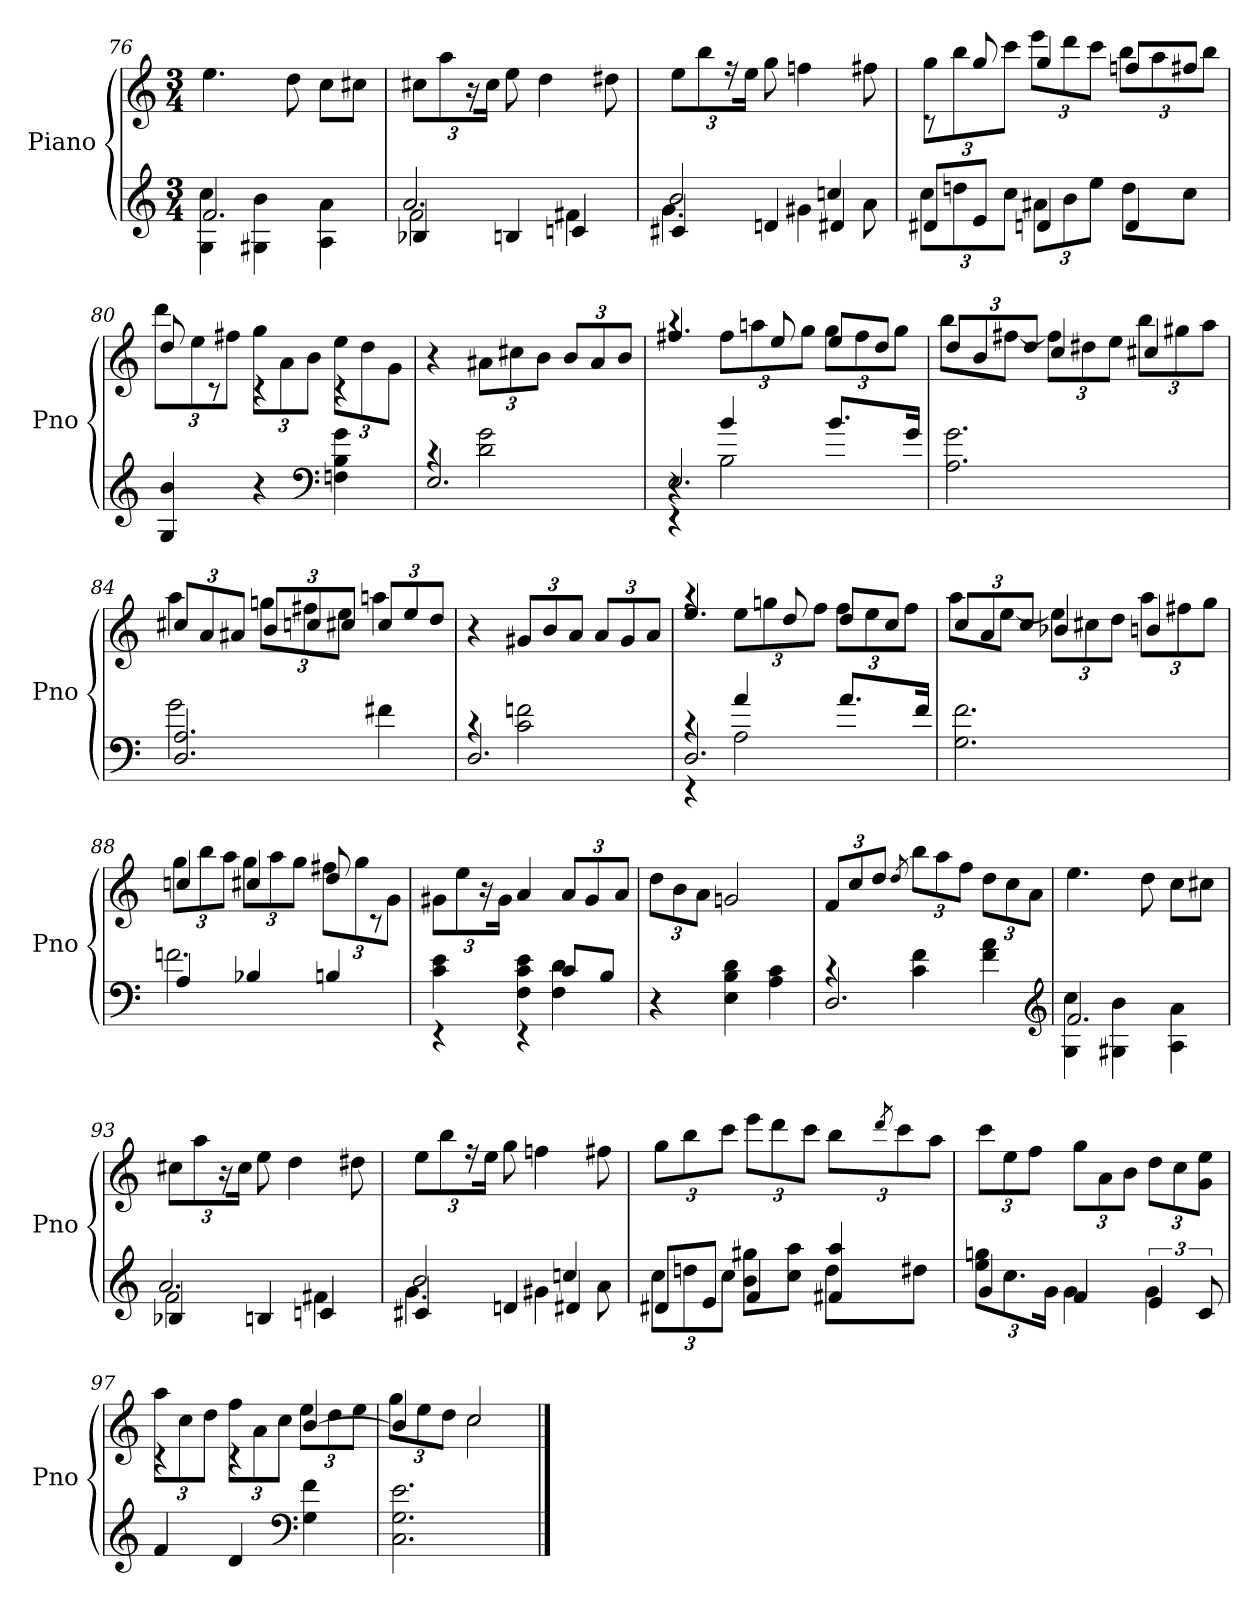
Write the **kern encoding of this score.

**kern	**kern
*part1	*part1
*staff2	*staff1
*I"Piano	*
*I'Pno	*
*clefG2	*clefG2
*k[]	*k[]
*C:	*C:
*M3/4	*M3/4
=76	=76
*^	*
2.f	4G 4cc	4.ee
.	4G#X 4b	.
.	.	8dd
.	4A 4a	8ccL
.	.	8cc#XJ
=77	=77	=77
*	*^	*
4B-X	2f	2.a	12cc#XL
.	.	.	12aa
.	.	.	24r
.	.	.	24cc#Jk
4Bn	.	.	8ee
.	.	.	4dd
4cn	4f#X	.	.
.	.	.	8dd#X
=78	=78	=78	=78
4c#X	4.g	2b	12eeL
.	.	.	12bb
.	.	.	24r
.	.	.	24eeJk
4dn	.	.	8gg
.	4g#X	.	4ffn
4d#X	.	4ccn	.
.	8a	.	8ff#X
*	*v	*v	*
=79	=79	=79
*	*	*^
8d#XL	12ccL	8rc	12ggL
.	12ddn	.	12bb
8eJ	.	8gg	.
.	12ccJ	.	12cccJ
4dn	12a#XL	4gg	12eeeL
.	12b	.	12ddd
.	12eeJ	.	12cccJ
4d	8ddL	8ffnL	12bbL
.	.	.	12aa
.	8ccJ	8ff#XJ	.
.	.	.	12bbJ
*v	*v	*	*
=80	=80	=80
4G 4b	8dd	12dddL
.	.	12ee
.	8rc	.
.	.	12ff#XJ
4r	4rc	12ggL
.	.	12a
.	.	12bJ
*clefF4	*	*
4Fn 4B 4g	4rc	12eeL
.	.	12dd
.	.	12gJ
*	*v	*v
=81	=81
*^	*
2.E	4rc	4r
.	2d 2g	12a#XL
.	.	12cc#X
.	.	12bJ
.	.	12bL
.	.	12a#
.	.	12bJ
=82	=82	=82
*	*^	*^
2.E	4rEE	4r	4.ff#X	4raa
.	2B	4b	.	12ff#L
.	.	.	.	12aan
.	.	.	8ee	.
.	.	.	.	12ggJ
.	.	8.bL	8eeL	12ggL
.	.	.	.	12ff#
.	.	.	8ddJ	.
.	.	.	.	12ggJ
.	.	16gJk	.	.
*v	*v	*v	*	*
=83	=83	=83
2.A 2.g	12ddL	8bbL
.	12b	.
.	.	[8ff#XJ
.	12ddJ	.
.	4cc	12ff#L]
.	.	12dd#X
.	.	12eeJ
.	4cc#X	12bbL
.	.	12gg#X
.	.	12aaJ
=84	=84	=84
*^	*	*
2.D 2.A	2g	12cc#XL	4aa
.	.	12a	.
.	.	12a#XJ	.
.	.	12bL	12ggnL
.	.	12ccn	12ff#X
.	.	12cc#XJ	12eeJ
.	4f#X	12cc#L	4aan
.	.	12ee	.
.	.	12ddJ	.
*	*	*v	*v
=85	=85	=85
2.D	4rc	4r
.	2c 2fn	12g#XL
.	.	12b
.	.	12aJ
.	.	12aL
.	.	12g#
.	.	12aJ
=86	=86	=86
*	*^	*^
2.D	4rEE	4rc	4.ee	4raa
.	2A	4a	.	12eeL
.	.	.	.	12ggn
.	.	.	8dd	.
.	.	.	.	12ffJ
.	.	8.aL	8ddL	12ffL
.	.	.	.	12ee
.	.	.	8ccJ	.
.	.	.	.	12ffJ
.	.	16fJk	.	.
*v	*v	*v	*	*
=87	=87	=87
2.G 2.f	12ccL	8aaL
.	12a	.
.	.	[8eeJ
.	12ccJ	.
.	4b-X	12eeL]
.	.	12cc#X
.	.	12ddJ
.	4bn	12aaL
.	.	12ff#X
.	.	12ggJ
=88	=88	=88
*^	*	*
4A	2.fn	4ccn	12ggL
.	.	.	12bb
.	.	.	12aaJ
4B-X	.	4cc#X	12ggL
.	.	.	12aa
.	.	.	12ggJ
4Bn	.	8dd	12ff#XL
.	.	.	12gg
.	.	8rc	.
.	.	.	12gJ
*	*	*v	*v
=89	=89	=89
4rEE	4c 4e	12g#XL
.	.	12ee
.	.	24r
.	.	24g#Jk
4rEE	4F 4c 4e	4a
8cL	4F 4d	12aL
.	.	12g#
8BJ	.	.
.	.	12aJ
*v	*v	*
=90	=90
4r	12ddL
.	12b
.	12aJ
4E 4B 4d	2gn
4A 4c	.
=91	=91
*^	*
2.D	4rc	12fL
.	.	12cc
.	.	12ddJ
.	.	8qdd
.	4c 4f	12bbL
.	.	12aa
.	.	12ffJ
.	4f 4a	12ddL
.	.	12cc
.	.	12aJ
*clefG2	*	*
=92	=92	=92
2.f	4G 4cc	4.ee
.	4G#X 4b	.
.	.	8dd
.	4A 4a	8ccL
.	.	8cc#XJ
=93	=93	=93
*	*^	*
4B-X	2f	2.a	12cc#XL
.	.	.	12aa
.	.	.	24r
.	.	.	24cc#Jk
4Bn	.	.	8ee
.	.	.	4dd
4cn	4f#X	.	.
.	.	.	8dd#X
=94	=94	=94	=94
4c#X	4.g	2b	12eeL
.	.	.	12bb
.	.	.	24r
.	.	.	24eeJk
4dn	.	.	8gg
.	4g#X	.	4ffn
4d#X	.	4ccn	.
.	8a	.	8ff#X
*	*v	*v	*
=95	=95	=95
8d#XL	12ccL	12ggL
.	12ddn	12bb
8eJ	.	.
.	12ccJ	12cccJ
4f	8b 8gg#XL	12eeeL
.	.	12ddd
.	8cc 8aaJ	.
.	.	12cccJ
4f#X 4aa	8ddL	12bbL
.	.	8qddd
.	.	12ccc
.	8dd#XJ	.
.	.	12aaJ
=96	=96	=96
4g	12ee 12ggnL	12cccL
.	12.cc	12ee
.	.	12ffJ
.	24gJk	.
4f	4g	12ggL
.	.	12a
.	.	12bJ
6e	4g	12ddL
.	.	12cc
12c	.	12g 12eeJ
*v	*v	*
=97	=97
*	*^
4f	4rc	12aaL
.	.	12cc
.	.	12ddJ
4d	4rc	12ffL
.	.	12a
.	.	12ccJ
*clefF4	*	*
4G 4f	[4b	12eeL
.	.	12dd
.	.	12eeJ
=98	=98	=98
2.C 2.G 2.e	4b]	12ggL
.	.	12ee
.	.	12ddJ
.	2cc	2cc
*	*v	*v
==	==
*-	*-
